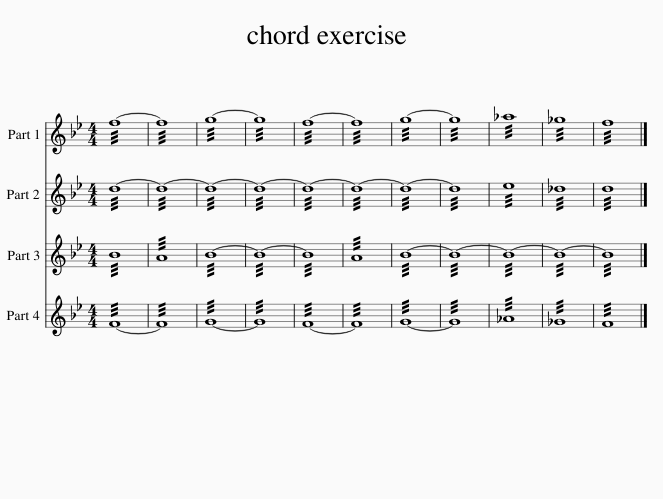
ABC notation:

X:1
%%score 1 2 3 4
L:1/8
M:4/4
I:linebreak $
K:Bb
V:1 treble
V:2 treble
V:3 treble
V:4 treble
V:1
 !///!f8- | !///!f8 | !///!g8- | !///!g8 | !///!f8- | %5
 !///!f8 | !///!g8- | !///!g8 | !///!_a8 | !///!_g8 | %10
 !///!f8 |] %11
V:2
 !///!d8- | !///!d8- | !///!d8- | !///!d8- | !///!d8- | %5
 !///!d8- | !///!d8- | !///!d8 | !///!e8 | !///!_d8 | %10
 !///!d8 |] %11
V:3
 !///!B8 | !///!A8 | !///!B8- | !///!B8- | !///!B8 | %5
 !///!A8 | !///!B8- | !///!B8- | !///!B8- | !///!B8- | %10
 !///!B8 |] %11
V:4
 !///!F8- | !///!F8 | !///!G8- | !///!G8 | !///!F8- | %5
 !///!F8 | !///!G8- | !///!G8 | !///!_A8 | !///!_G8 | %10
 !///!F8 |] %11
